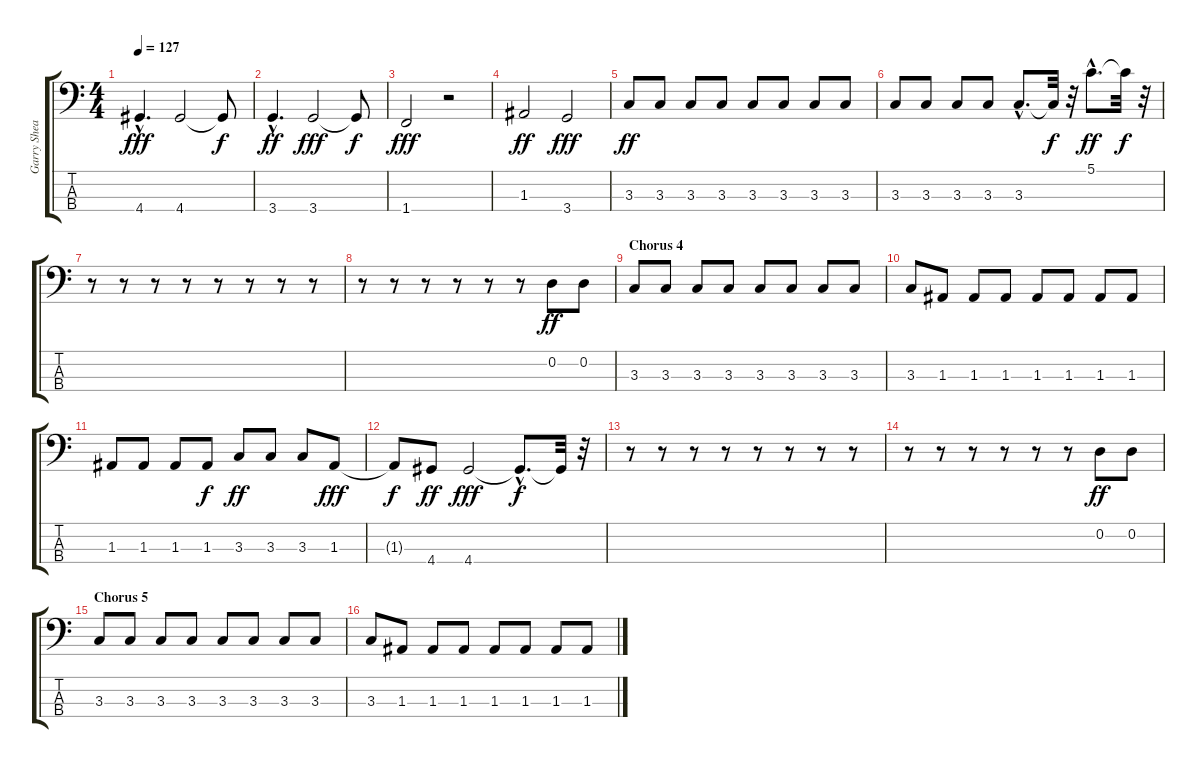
\track ("Garry Shea" "Garry Shea") {instrument electricbasspick}
\staff {score tabs}
\tuning (G2 D2 A1 E1) {hide}
\ts (4 4)
\tempo 127
\clef f4
\ks c
4.4{hac}.4{d dy fff} 4.4.2 4.4{t}.8{dy f} |
3.4{hac}.4{d dy ff} 3.4.2{dy fff} 3.4{t}.8{dy f} |
1.4.2{dy fff} r.2 |
1.3.2{dy ff} 3.4.2{dy fff} |
3.3.8{dy ff} 3.3.8 3.3.8 3.3.8 3.3.8 3.3.8 3.3.8 3.3.8 |
3.3.8 3.3.8 3.3.8 3.3.8 3.3{hac}.8{d} 3.3{t}.32{dy f} r.32 5.1{hac}.8{d dy ff} 5.1{t}.32{dy f} r.32 |
r.8 r.8 r.8 r.8 r.8 r.8 r.8 r.8 |
r.8 r.8 r.8 r.8 r.8 r.8 0.2.8{dy ff} 0.2.8 |
\section ("" "Chorus 4")
3.3.8 3.3.8 3.3.8 3.3.8 3.3.8 3.3.8 3.3.8 3.3.8 |
3.3.8 1.3.8 1.3.8 1.3.8 1.3.8 1.3.8 1.3.8 1.3.8 |
1.3.8 1.3.8 1.3.8 1.3.8{dy f} 3.3.8{dy ff} 3.3.8 3.3.8 1.3.8{dy fff} |
1.3{t}.8{dy f} 4.4.8{dy ff} 4.4.2{dy fff} 4.4{hac t}.8{d dy f} 4.4{t}.32 r.32 |
r.8 r.8 r.8 r.8 r.8 r.8 r.8 r.8 |
r.8 r.8 r.8 r.8 r.8 r.8 0.2.8{dy ff} 0.2.8 |
\section ("" "Chorus 5")
3.3.8 3.3.8 3.3.8 3.3.8 3.3.8 3.3.8 3.3.8 3.3.8 |
3.3.8 1.3.8 1.3.8 1.3.8 1.3.8 1.3.8 1.3.8 1.3.8
